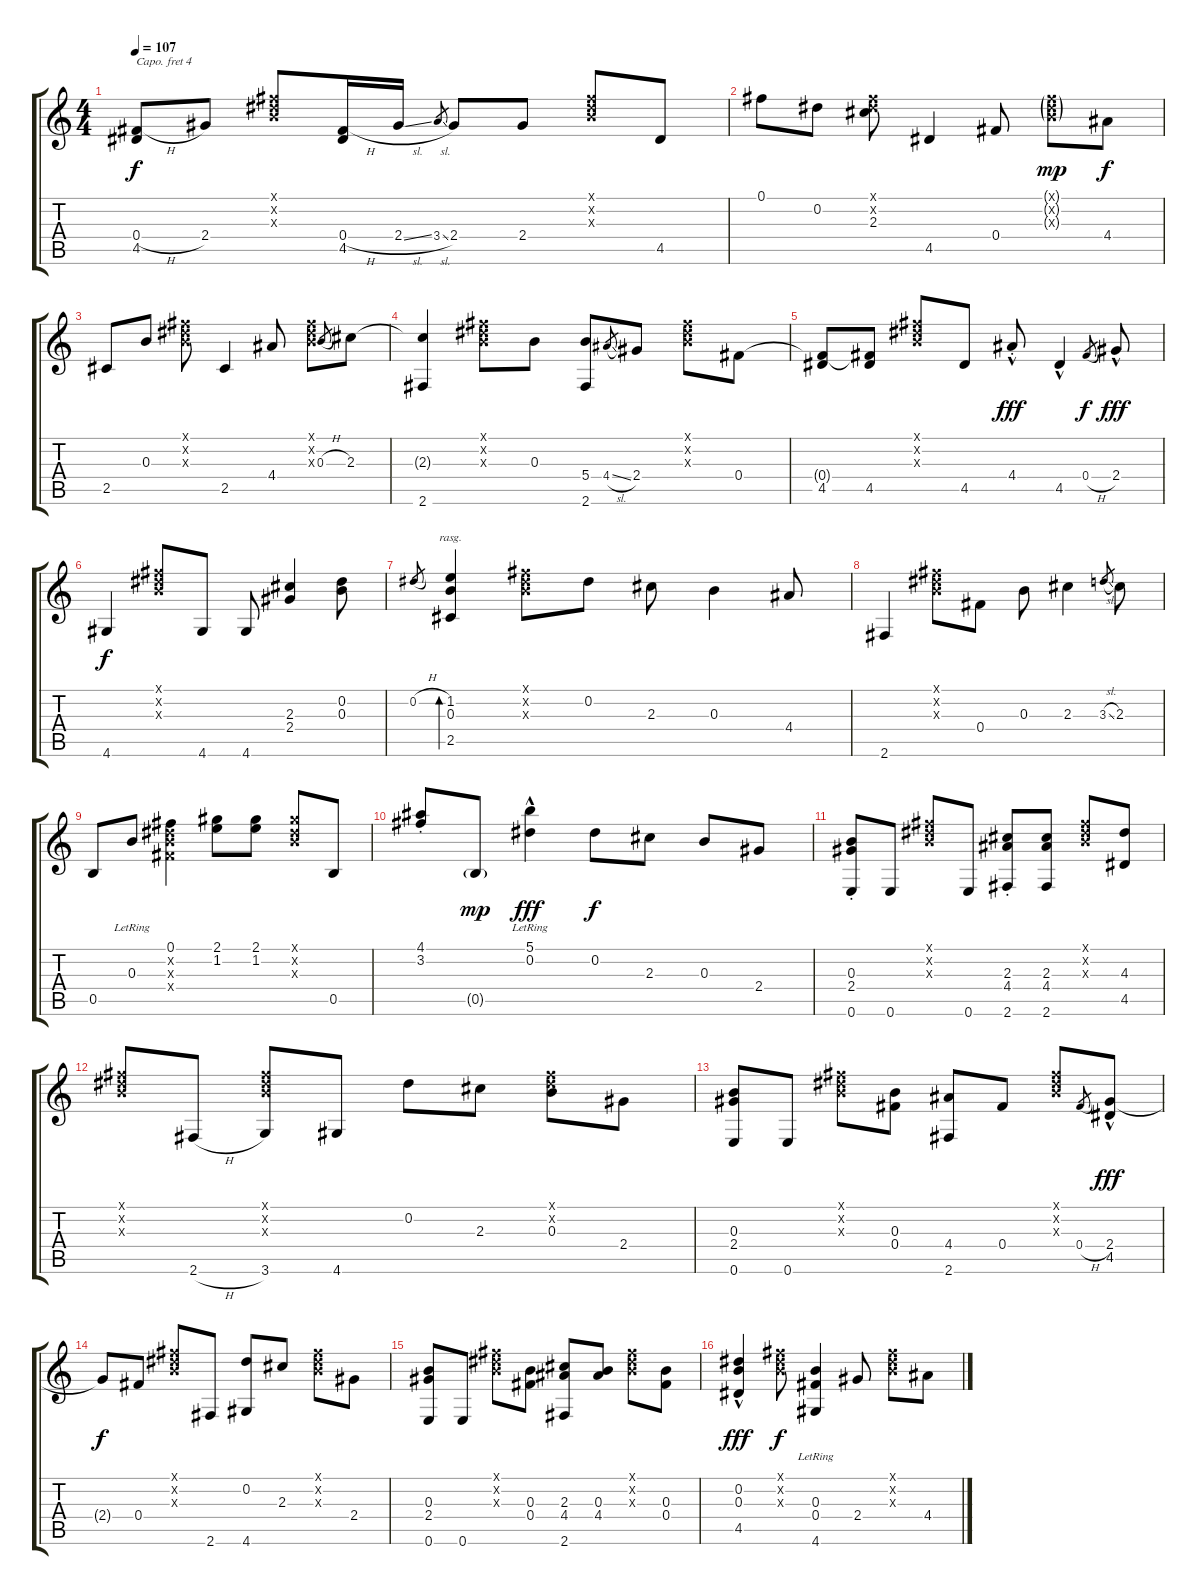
\track "" {instrument acousticguitarnylon}
\staff {score tabs}
\capo 4
\tuning (D4 B3 G3 D3 G2 C2) {hide}
\ts (4 4)
\tempo 107
\clef g2
\ks c
(0.4{h} 4.5).8{dy f} 2.4.8 (0.1{x} 0.2{x} 0.3{x}).8 (0.4{h} 4.5).16 2.4{sl}.16 3.4{sl}.8{gr} 2.4.8 2.4.8 (0.1{x} 0.2{x} 0.3{x}).8 4.5.8 |
0.1.8 0.2.8 (0.1{x} 0.2{x} 2.3).8 4.5.4 0.4.8 (0.1{g x} 0.2{g x} 0.3{g x}).8{dy mp} 4.4.8{dy f} |
2.5.8 0.3.8 (0.1{x} 0.2{x} 0.3{x}).8 2.5.4 4.4.8 (0.1{x} 0.2{x} 0.3{x}).8 0.3{h}.8{gr} 2.3.8 |
(2.3{t} 2.6).4 (0.1{x} 0.2{x} 0.3{x}).8 0.3.8 (5.4 2.6).8 4.4{sl}.8{gr} 2.4.8 (0.1{x} 0.2{x} 0.3{x}).8 0.4.8 |
(0.4{t} 4.5).8 (0.4{t} 4.5).8 (0.1{x} 0.2{x} 0.3{x}).8 4.5.8 4.4{hac st}.8{dy fff} 4.5{hac}.4 0.4{h}.8{gr dy f} 2.4{hac}.8{dy fff} |
4.6.4{dy f} (0.1{x} 0.2{x} 0.3{x}).8 4.6.8 4.6.8 (2.3 2.4).4 (0.2 0.3).8 |
0.2{h}.8{gr} (1.2 0.3 2.5).4{bd 60 rasg ii} (0.1{x} 0.2{x} 0.3{x}).8 0.2.8 2.3.8 0.3.4 4.4.8 |
2.6.4 (0.1{x} 0.2{x} 0.3{x}).8 0.4.8 0.3.8 2.3.4 3.3{sl}.8{gr} 2.3.8 |
0.5.8 0.3{lr}.8 (0.1 0.2{x} 0.3{x} 0.4{x}).4 (2.1 1.2).8 (2.1 1.2).8 (2.1{x} 0.2{x} 0.3{x}).8 0.5.8 |
(4.1 3.2{st}).8 0.5{g}.8{dy mp} (5.1{hac lr} 0.2{hac}).4{dy fff} 0.2.8{dy f} 2.3.8 0.3.8 2.4.8 |
(0.3{st} 2.4{st} 0.6{st}).8 0.6.8 (0.1{x} 0.2{x} 0.3{x}).8 0.6.8 (2.3{st} 4.4{st} 2.6{st}).8 (2.3 4.4 2.6).8 (0.1{x} 0.2{x} 0.3{x}).8 (4.3 4.5).8 |
(0.1{x} 0.2{x} 0.3{x}).8 2.6{h}.8 (0.1{x} 0.2{x} 0.3{x} 3.6).8 4.6.8 0.2.8 2.3.8 (0.1{x} 0.2{x} 0.3).8 2.4.8 |
(0.3 2.4 0.6).8 0.6.8 (0.1{x} 0.2{x} 0.3{x}).8 (0.3 0.4).8 (4.4 2.6).8 0.4.8 (0.1{x} 0.2{x} 0.3{x}).8 0.4{h}.8{gr} (2.4 4.5{hac}).8{dy fff} |
2.4{t}.8{dy f} 0.4.8 (0.1{x} 0.2{x} 0.3{x}).8 2.6.8 (0.2 4.6).8 2.3.8 (0.1{x} 0.2{x} 0.3{x}).8 2.4.8 |
(0.3 2.4 0.6).8 0.6.8 (0.1{x} 0.2{x} 0.3{x}).8 (0.3 0.4).8 (2.3 4.4 2.6).8 (0.3 4.4).8 (0.1{x} 0.2{x} 0.3{x}).8 (0.3 0.4).8 |
(0.2{hac} 0.3{hac} 4.5{hac}).4{dy fff} (0.1{x} 0.2{x} 0.3{x}).8{dy f} (0.3{lr} 0.4{lr} 4.6{lr}).4 2.4.8 (0.1{x} 0.2{x} 0.3{x}).8 4.4.8
